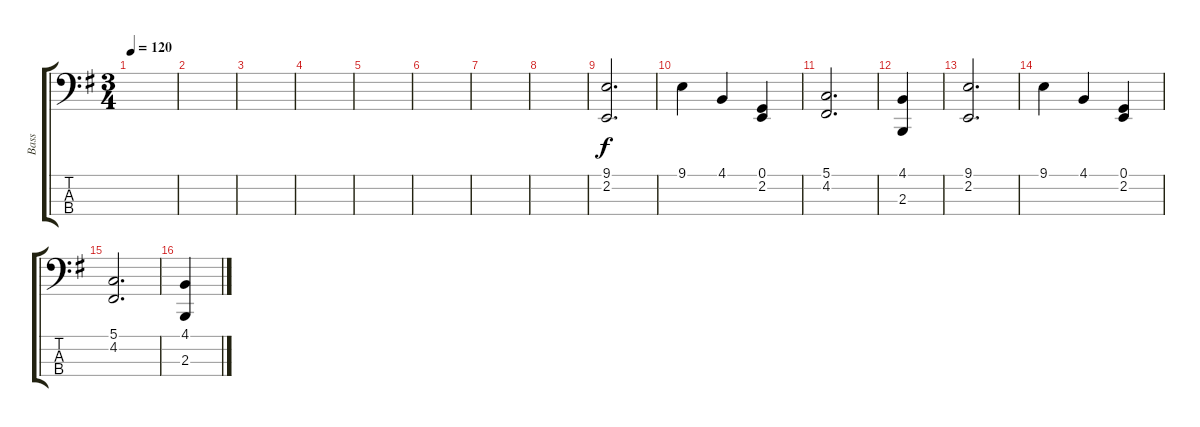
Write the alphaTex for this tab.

\track ("Bass" "Bass") {instrument synthvoice}
\staff {score tabs}
\tuning (G2 D2 A1 E1) {hide}
\ts (3 4)
\tempo 120
\clef f4
\ks g
|
|
|
|
|
|
|
|
(9.1 2.2).2{d} |
9.1.4 4.1.4 (0.1 2.2).4 |
(5.1 4.2).2{d} |
(4.1 2.3).4 |
(9.1 2.2).2{d} |
9.1.4 4.1.4 (0.1 2.2).4 |
(5.1 4.2).2{d} |
(4.1 2.3).4
